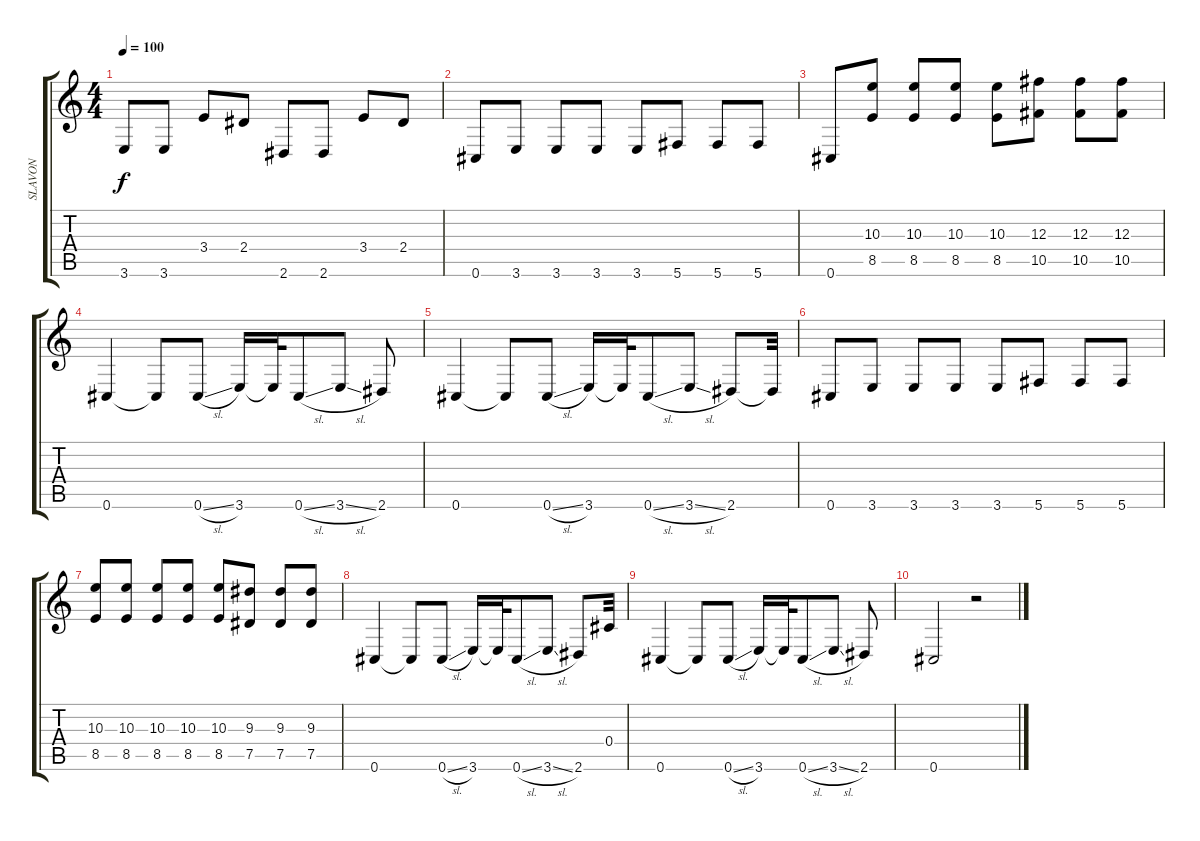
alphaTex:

\track ("SLAVON" "SLAVON") {instrument distortionguitar}
\staff {score tabs}
\tuning (Eb4 Bb3 Gb3 Db3 Ab2 Db2) {hide}
\ts (4 4)
\tempo 100
\clef g2
\ks c
3.6.8{dy f} 3.6.8 3.4.8 2.4.8 2.6.8 2.6.8 3.4.8 2.4.8 |
0.6.8 3.6.8 3.6.8 3.6.8 3.6.8 5.6.8 5.6.8 5.6.8 |
0.6.8 (10.3 8.5).8 (10.3 8.5).8 (10.3 8.5).8 (10.3 8.5).8 (12.3 10.5).8 (12.3 10.5).8 (12.3 10.5).8 |
0.6.4 0.6{t}.8 0.6{sl}.8 3.6.16 3.6{t}.32 0.6{sl}.8 3.6{sl}.8 2.6.8 |
0.6.4 0.6{t}.8 0.6{sl}.8 3.6.16 3.6{t}.32 0.6{sl}.8 3.6{sl}.8 2.6.8 2.6{t}.32 |
0.6.8 3.6.8 3.6.8 3.6.8 3.6.8 5.6.8 5.6.8 5.6.8 |
(10.3 8.5).8 (10.3 8.5).8 (10.3 8.5).8 (10.3 8.5).8 (10.3 8.5).8 (9.3 7.5).8 (9.3 7.5).8 (9.3 7.5).8 |
0.6.4 0.6{t}.8 0.6{sl}.8 3.6.16 3.6{t}.32 0.6{sl}.8 3.6{sl}.8 2.6.8 0.4.32 |
0.6.4 0.6{t}.8 0.6{sl}.8 3.6.16 3.6{t}.32 0.6{sl}.8 3.6{sl}.8 2.6.8 |
0.6.2 r.2
